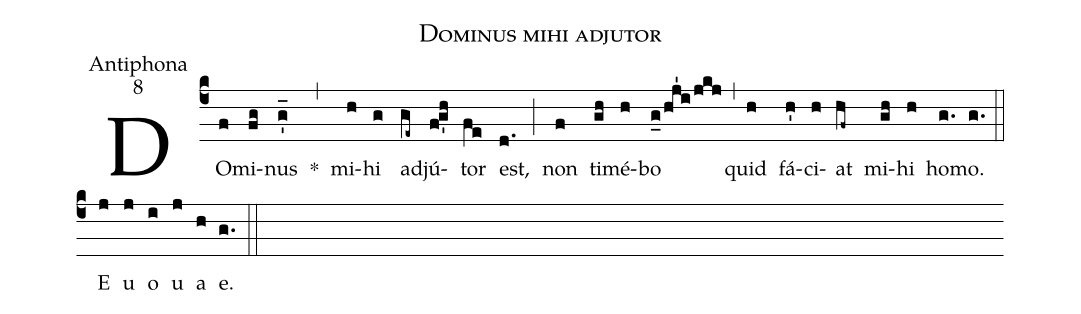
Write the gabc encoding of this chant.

name:Dominus mihi adjutor;
office-part:Antiphona;
mode:8;
%%
(c4) DO(f)mi(fg)nus(g'_) *(,) mi(h)hi(g) ad(ge~)jú(f!g'h)tor(fe) est,(d.) (;) non(f) ti(gh)mé(h)bo(g_0/hj'1i/jkj) (,) quid(h) fá(h')ci(h)at(hf~) mi(gh)hi(h) ho(g.)mo.(g.) (::) <eu>E(j) u(j) o(i) u(j) a(h) e.</eu>(g.) (::)
